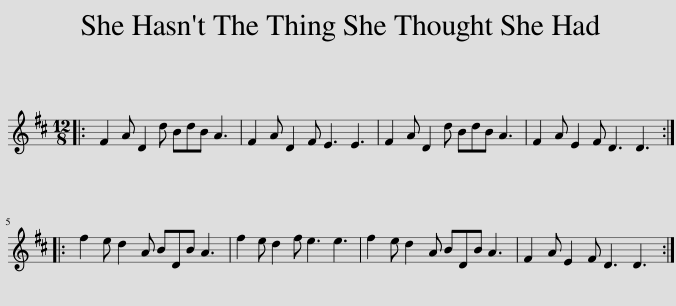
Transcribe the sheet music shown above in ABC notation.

X:1
L:1/8
M:12/8
I:linebreak $
K:D
V:1 treble
V:1
|: F2 A D2 d BdB A3 | F2 A D2 F E3 E3 | F2 A D2 d BdB A3 | F2 A E2 F D3 D3 ::$ f2 e d2 A BDB A3 | %5
 f2 e d2 f e3 e3 | f2 e d2 A BDB A3 | F2 A E2 F D3 D3 :| %8
